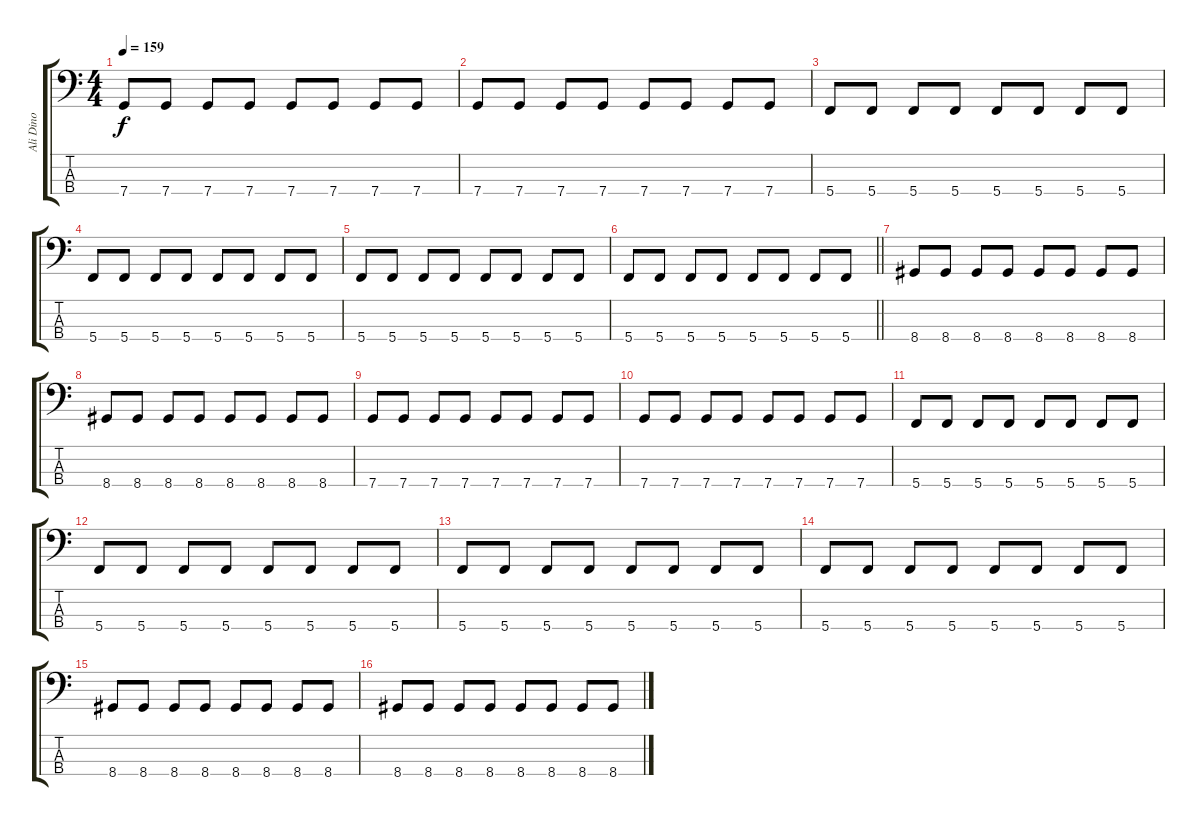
\track ("Ali Dino" "Ali Dino") {instrument electricbasspick}
\staff {score tabs}
\tuning (F2 C2 G1 C1) {hide}
\ts (4 4)
\tempo 159
\clef f4
\ks c
7.4.8{dy f} 7.4.8 7.4.8 7.4.8 7.4.8 7.4.8 7.4.8 7.4.8 |
7.4.8 7.4.8 7.4.8 7.4.8 7.4.8 7.4.8 7.4.8 7.4.8 |
5.4.8 5.4.8 5.4.8 5.4.8 5.4.8 5.4.8 5.4.8 5.4.8 |
5.4.8 5.4.8 5.4.8 5.4.8 5.4.8 5.4.8 5.4.8 5.4.8 |
5.4.8 5.4.8 5.4.8 5.4.8 5.4.8 5.4.8 5.4.8 5.4.8 |
\barLineRight lightlight
5.4.8 5.4.8 5.4.8 5.4.8 5.4.8 5.4.8 5.4.8 5.4.8 |
8.4.8 8.4.8 8.4.8 8.4.8 8.4.8 8.4.8 8.4.8 8.4.8 |
8.4.8 8.4.8 8.4.8 8.4.8 8.4.8 8.4.8 8.4.8 8.4.8 |
7.4.8 7.4.8 7.4.8 7.4.8 7.4.8 7.4.8 7.4.8 7.4.8 |
7.4.8 7.4.8 7.4.8 7.4.8 7.4.8 7.4.8 7.4.8 7.4.8 |
5.4.8 5.4.8 5.4.8 5.4.8 5.4.8 5.4.8 5.4.8 5.4.8 |
5.4.8 5.4.8 5.4.8 5.4.8 5.4.8 5.4.8 5.4.8 5.4.8 |
5.4.8 5.4.8 5.4.8 5.4.8 5.4.8 5.4.8 5.4.8 5.4.8 |
5.4.8 5.4.8 5.4.8 5.4.8 5.4.8 5.4.8 5.4.8 5.4.8 |
8.4.8 8.4.8 8.4.8 8.4.8 8.4.8 8.4.8 8.4.8 8.4.8 |
8.4.8 8.4.8 8.4.8 8.4.8 8.4.8 8.4.8 8.4.8 8.4.8
